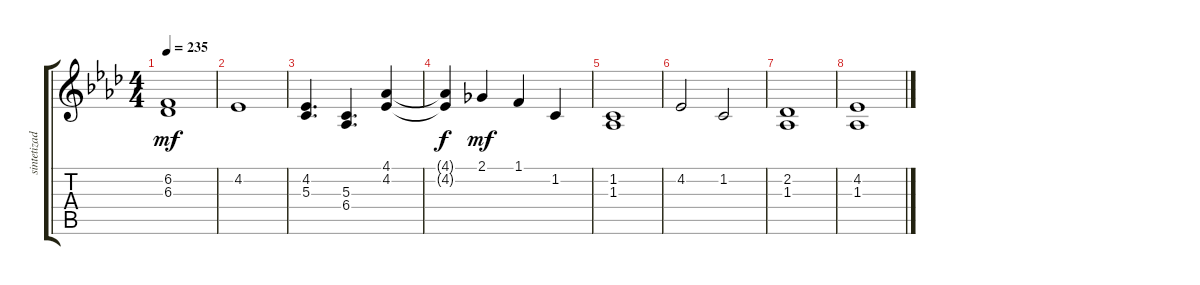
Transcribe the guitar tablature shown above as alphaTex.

\track ("sintetizador" "sintetizad") {instrument vibraphone}
\staff {score tabs}
\tuning (E4 B3 G3 D3 A2 E2) {hide}
\ts (4 4)
\tempo 235
\clef g2
\ks ab
(6.2 6.3).1{dy mf} |
4.2.1 |
(4.2 5.3).4{d} (5.3 6.4).4{d} (4.1 4.2).4 |
(4.1{t} 4.2{t}).4{dy f} 2.1.4{dy mf} 1.1.4 1.2.4 |
(1.2 1.3).1 |
4.2.2 1.2.2 |
(2.2 1.3).1 |
(4.2 1.3).1
